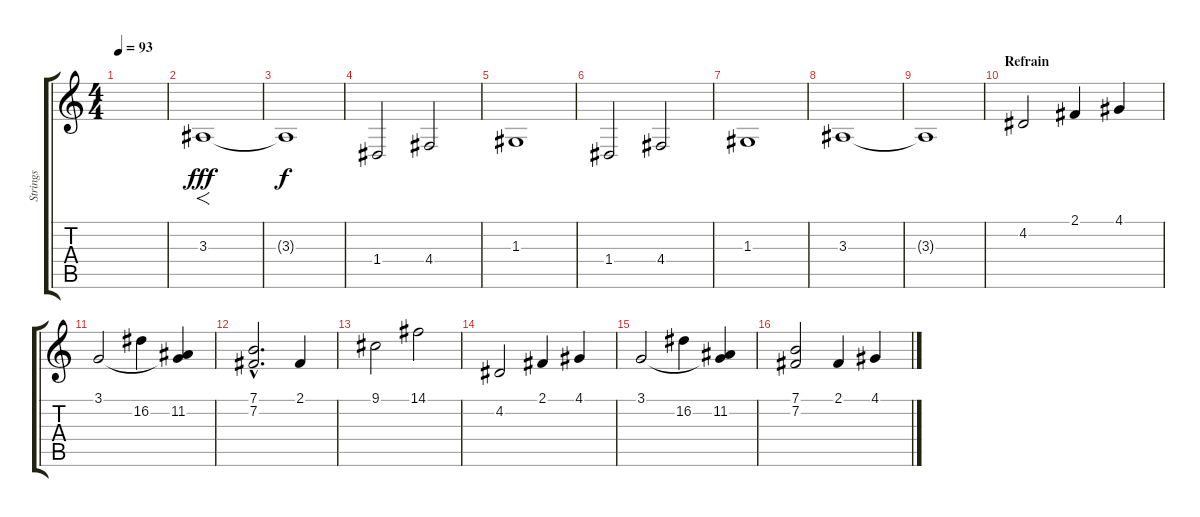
\track ("Strings" "Strings") {instrument violin}
\staff {score tabs}
\tuning (E4 B3 G3 D3 A2 E2) {hide}
\ts (4 4)
\tempo 93
\clef g2
\ks c
|
3.3.1{f dy fff volume 16} |
3.3{t}.1{dy f} |
1.4.2 4.4.2 |
1.3.1 |
1.4.2 4.4.2 |
1.3.1 |
3.3.1 |
3.3{t}.1 |
\section ("" "Refrain")
4.2.2 2.1.4 4.1.4 |
3.1.2 16.2.4 (3.1{t} 11.2).4 |
(7.1{hac} 7.2{hac}).2{d} 2.1.4 |
9.1.2 14.1.2 |
4.2.2 2.1.4 4.1.4 |
3.1.2 16.2.4 (3.1{t} 11.2).4 |
(7.1 7.2).2 2.1.4 4.1.4
